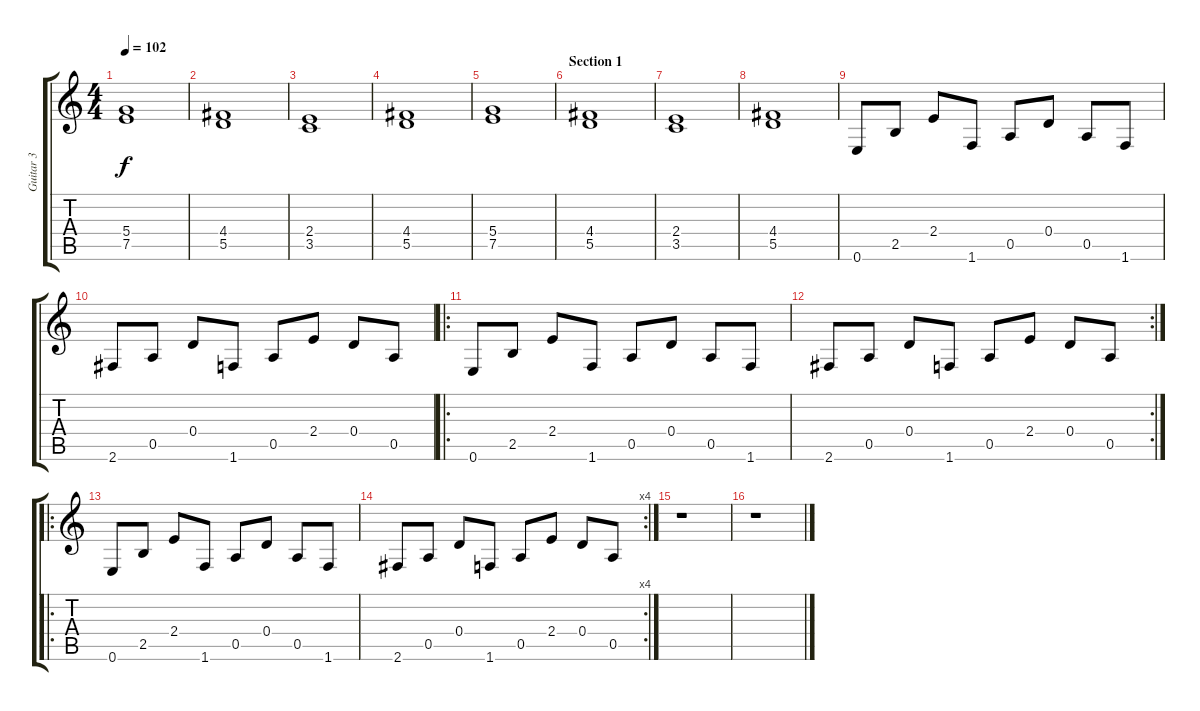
\track ("Guitar 3" "Guitar 3") {instrument distortionguitar}
\staff {score tabs}
\tuning (E4 B3 G3 D3 A2 E2) {hide}
\ts (4 4)
\tempo 102
\clef g2
\ks c
(5.4 7.5).1{dy f} |
(4.4 5.5).1 |
(2.4 3.5).1 |
(4.4 5.5).1 |
(5.4 7.5).1 |
\section ("" "Section 1")
(4.4 5.5).1 |
(2.4 3.5).1 |
(4.4 5.5).1 |
0.6.8 2.5.8 2.4.8 1.6.8 0.5.8 0.4.8 0.5.8 1.6.8 |
2.6.8 0.5.8 0.4.8 1.6.8 0.5.8 2.4.8 0.4.8 0.5.8 |
\ro
0.6.8 2.5.8 2.4.8 1.6.8 0.5.8 0.4.8 0.5.8 1.6.8 |
\rc 2
2.6.8 0.5.8 0.4.8 1.6.8 0.5.8 2.4.8 0.4.8 0.5.8 |
\ro
0.6.8 2.5.8 2.4.8 1.6.8 0.5.8 0.4.8 0.5.8 1.6.8 |
\rc 4
2.6.8 0.5.8 0.4.8 1.6.8 0.5.8 2.4.8 0.4.8 0.5.8 |
r.1 |
r.1
